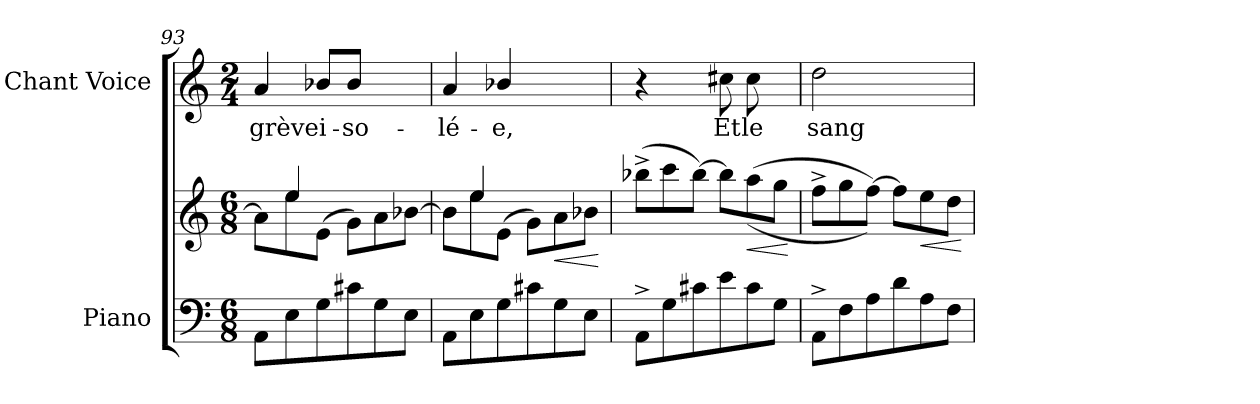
**kern	**kern	**dynam	**kern	**text
*part2	*part2	*part2	*part1	*part1
*staff3	*staff2	*staff2/3	*staff1	*staff1
*I"Piano	*	*	*I"Chant Voice	*
*I'Pno	*	*	*	*
*clefF4	*clefG2	*	*clefG2	*
*k[]	*k[]	*	*k[]	*
*M6/8	*M6/8	*	*M2/4	*
=93	=93	=93	=93	=93
*	*^	*	*	*
8AA\L	8a\L]	8ryy	.	4a/	grève
8E\	8ee\	4ee/	.	.	.
8G\	(>8e\J	.	.	8b-X/L	i-
8c#X\	8g\L)	4.ryy	.	8b-/J	-so-
8G\	8a\	.	.	4ryy	.
8E\J	[>8b-X\J	.	.	.	.
=94	=94	=94	=94	=94	=94
8AA\L	8b-\L]	8ryy	.	4a/	-lé-
8E\	8ee\	4ee/	.	.	.
8G\	(>8e\J	.	.	4b-X/	-e,
8c#X\	8g\L)	4.ryy	.	.	.
!	!	!	!LO:HP:b	!	!
8G\	8a\	.	<	4ryy	.
8E\J	8b-X\J	.	.	.	.
*	*v	*v	*	*	*
.	.	[	.	.
=95	=95	=95	=95	=95
!	!	!	!LO:N:vis=4	!
8AA^\L	(8bb-X^\L	.	4.r	.
8G\	8ccc\	.	.	.
8c#X\	[8bb-\J)	.	.	.
8e\	8bb-\L]	.	8cc#X\	Et
!	!	!LO:HP:b	!	!
8c#\	((8aa\	<	8cc#\	le
8G\J	8gg\J	.	8ryy	.
.	.	[	.	.
=96	=96	=96	=96	=96
8AA^\L	8ff^\L	.	2dd\	sang
8F\	8gg\	.	.	.
8A\	[8ff\J))	.	.	.
8d\	8ff\L]	.	.	.
!	!	!LO:HP:b	!	!
8A\	8ee\	<	4ryy	.
8F\J	8dd\J	.	.	.
.	.	[	.	.
=	=	=	=	=
*-	*-	*-	*-	*-
